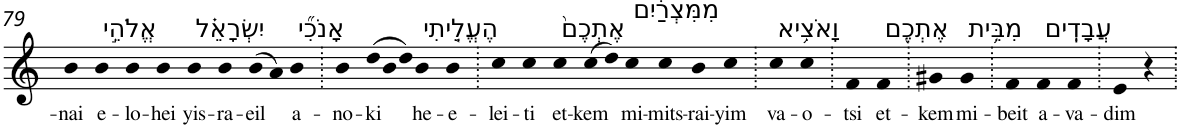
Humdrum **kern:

**kern	**text
*part1	*part1
*staff1	*staff1
*I"Piano	*
*I'Pno	*
!!LO:PB:g=z
*clefG2	*
*k[]	*
=79	=79
!	!LO:LY:b
4b	-nai
!LO:TX:a:t=אֱלֹהֵ֣י	!
!	!LO:LY:b
4b	e-
!	!LO:LY:b
4b	-lo-
!	!LO:LY:b
4b	-hei
!LO:TX:a:t=יִשְׂרָאֵ֗ל	!
!	!LO:LY:b
4b	yis-
!	!LO:LY:b
4b	-ra-
!	!LO:LY:b
(>8b	-eil
8a)	.
!LO:TX:a:t=אָנֹכִ֞י	!
!	!LO:LY:b
4b	a-
=80.	=80.
!	!LO:LY:b
4b	-no-
*Xtuplet	*
!	!LO:LY:b
(>12dd	-ki
12b	.
12dd)	.
!LO:TX:a:t=הֶעֱלֵ֤יתִי	!
!	!LO:LY:b
4b	he-
!	!LO:LY:b
4b	-e-
=81.	=81.
!	!LO:LY:b
4cc	-lei-
!	!LO:LY:b
4cc	-ti
!LO:TX:a:t=אֶתְכֶם֙	!
!	!LO:LY:b
4cc	et-
!	!LO:LY:b
(>8cc	-kem
8dd)	.
!LO:TX:a:t=מִמִּצְרַ֔יִם	!
!	!LO:LY:b
4cc	mi-
!	!LO:LY:b
4cc	-mits-
!	!LO:LY:b
4b	-rai-
!	!LO:LY:b
4cc	-yim
=82.	=82.
!LO:TX:a:t=וָאֹצִ֥יא	!
!	!LO:LY:b
4cc	va-
!	!LO:LY:b
4cc	-o-
=83.	=83.
!	!LO:LY:b
4f	-tsi
!LO:TX:a:t=אֶתְכֶ֖ם	!
!	!LO:LY:b
4f	et-
=84.	=84.
!	!LO:LY:b
4g#X	-kem
!LO:TX:a:t=מִבֵּ֥ית	!
!	!LO:LY:b
4g#	mi-
=85.	=85.
!	!LO:LY:b
4f	-beit
!LO:TX:a:t=עֲבָדִֽים	!
!	!LO:LY:b
4f	a-
!	!LO:LY:b
4f	-va-
=86.	=86.
!	!LO:LY:b
4e	-dim
4r	.
=.	=.
*-	*-
